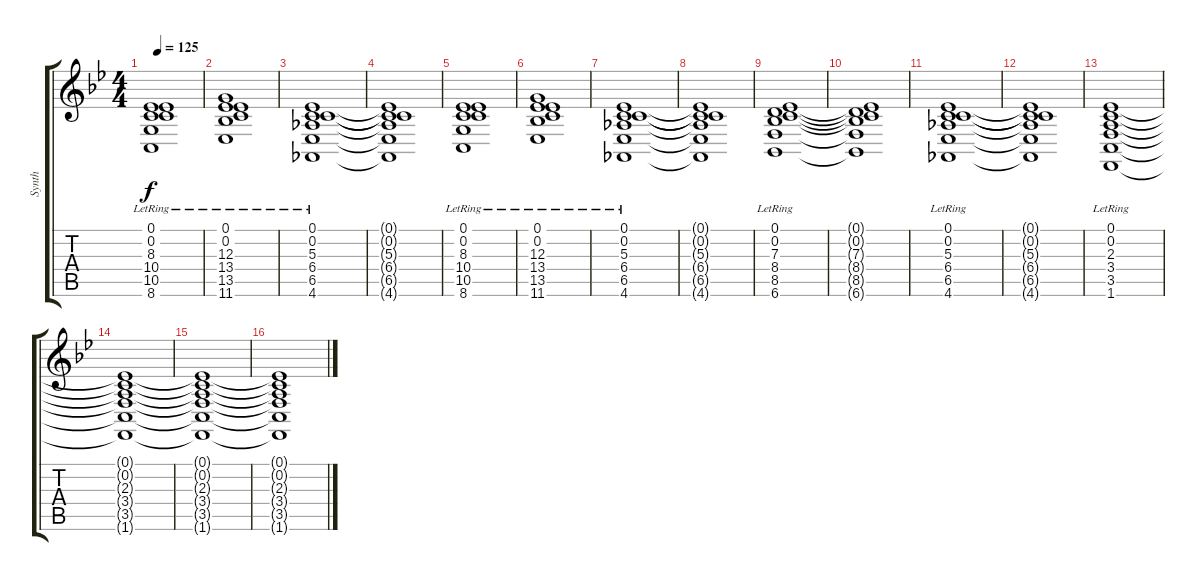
\track ("Synth" "Synth") {instrument fx6goblins}
\staff {score tabs}
\tuning (Eb4 C4 G3 D3 A2 E2) {hide}
\ts (4 4)
\tempo 125
\clef g2
\ks bb
(0.1{lr} 0.2{lr} 8.3{lr} 10.4{lr} 10.5{lr} 8.6{lr}).1{dy f} |
(0.1{lr} 0.2{lr} 12.3{lr} 13.4{lr} 13.5{lr} 11.6{lr}).1 |
(0.1{lr} 0.2{lr} 5.3{lr} 6.4{lr} 6.5{lr} 4.6{lr}).1 |
(0.1{t} 0.2{t} 5.3{t} 6.4{t} 6.5{t} 4.6{t}).1 |
(0.1{lr} 0.2{lr} 8.3{lr} 10.4{lr} 10.5{lr} 8.6{lr}).1 |
(0.1{lr} 0.2{lr} 12.3{lr} 13.4{lr} 13.5{lr} 11.6{lr}).1 |
(0.1{lr} 0.2{lr} 5.3{lr} 6.4{lr} 6.5{lr} 4.6{lr}).1 |
(0.1{t} 0.2{t} 5.3{t} 6.4{t} 6.5{t} 4.6{t}).1 |
(0.1{lr} 0.2{lr} 7.3{lr} 8.4{lr} 8.5{lr} 6.6{lr}).1 |
(0.1{t} 0.2{t} 7.3{t} 8.4{t} 8.5{t} 6.6{t}).1 |
(0.1{lr} 0.2{lr} 5.3{lr} 6.4{lr} 6.5{lr} 4.6{lr}).1 |
(0.1{t} 0.2{t} 5.3{t} 6.4{t} 6.5{t} 4.6{t}).1 |
(0.1{lr} 0.2{lr} 2.3{lr} 3.4{lr} 3.5{lr} 1.6{lr}).1 |
(0.1{t} 0.2{t} 2.3{t} 3.4{t} 3.5{t} 1.6{t}).1 |
(0.1{t} 0.2{t} 2.3{t} 3.4{t} 3.5{t} 1.6{t}).1 |
(0.1{t} 0.2{t} 2.3{t} 3.4{t} 3.5{t} 1.6{t}).1
